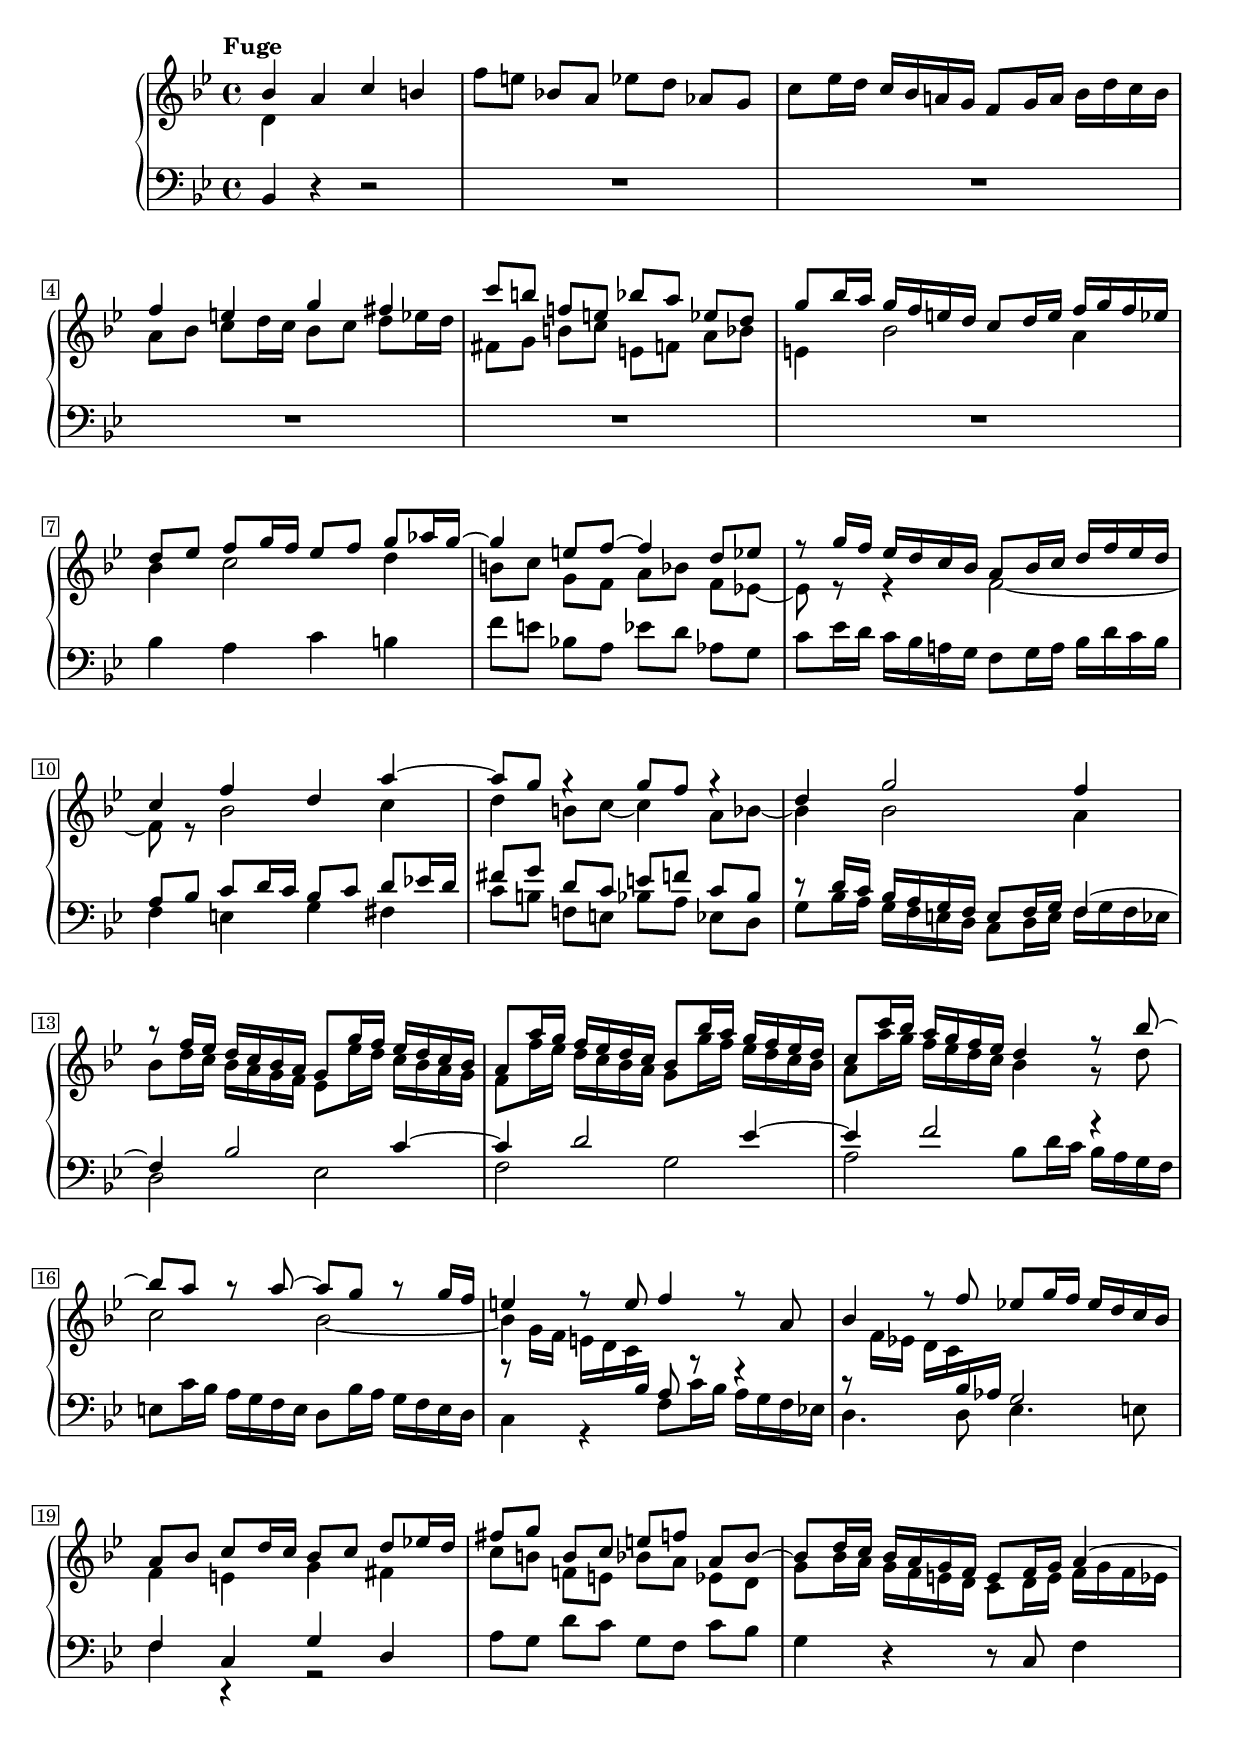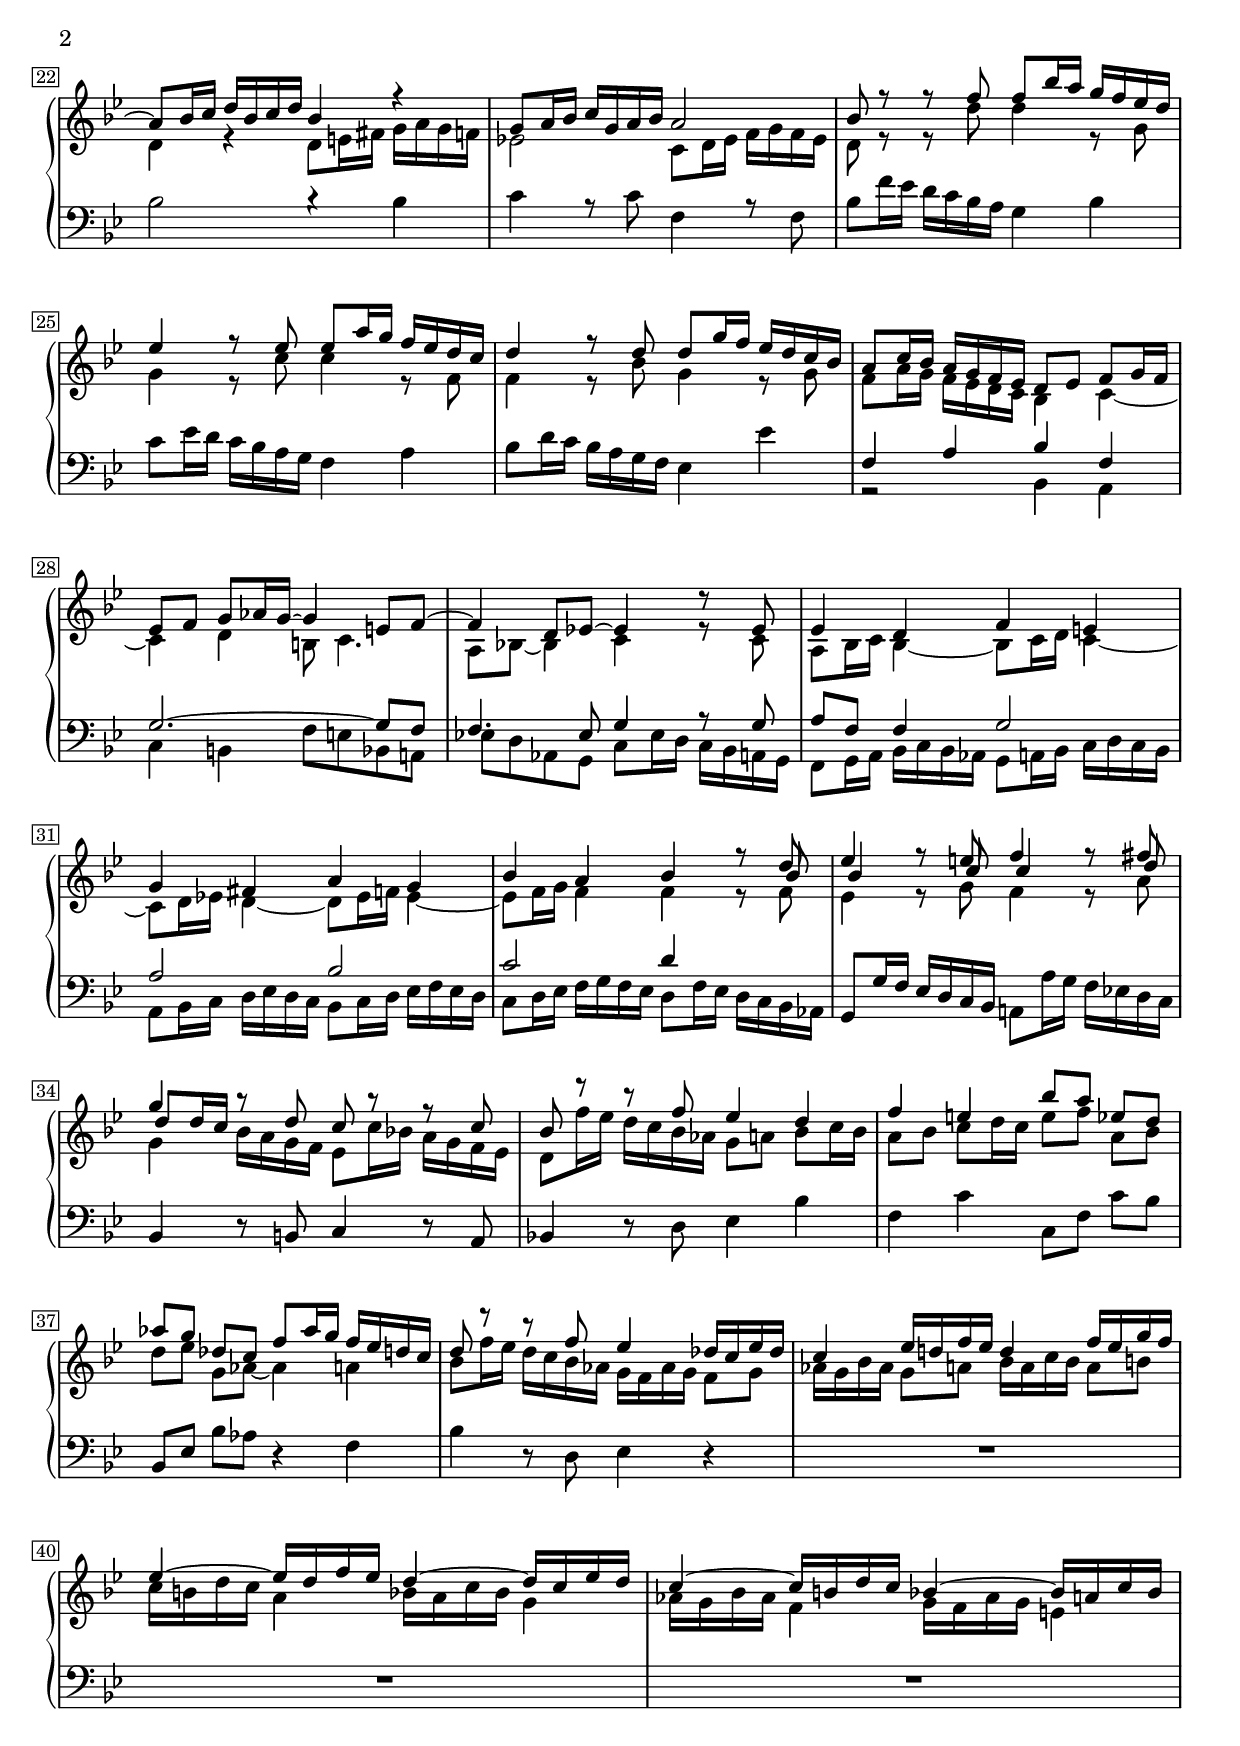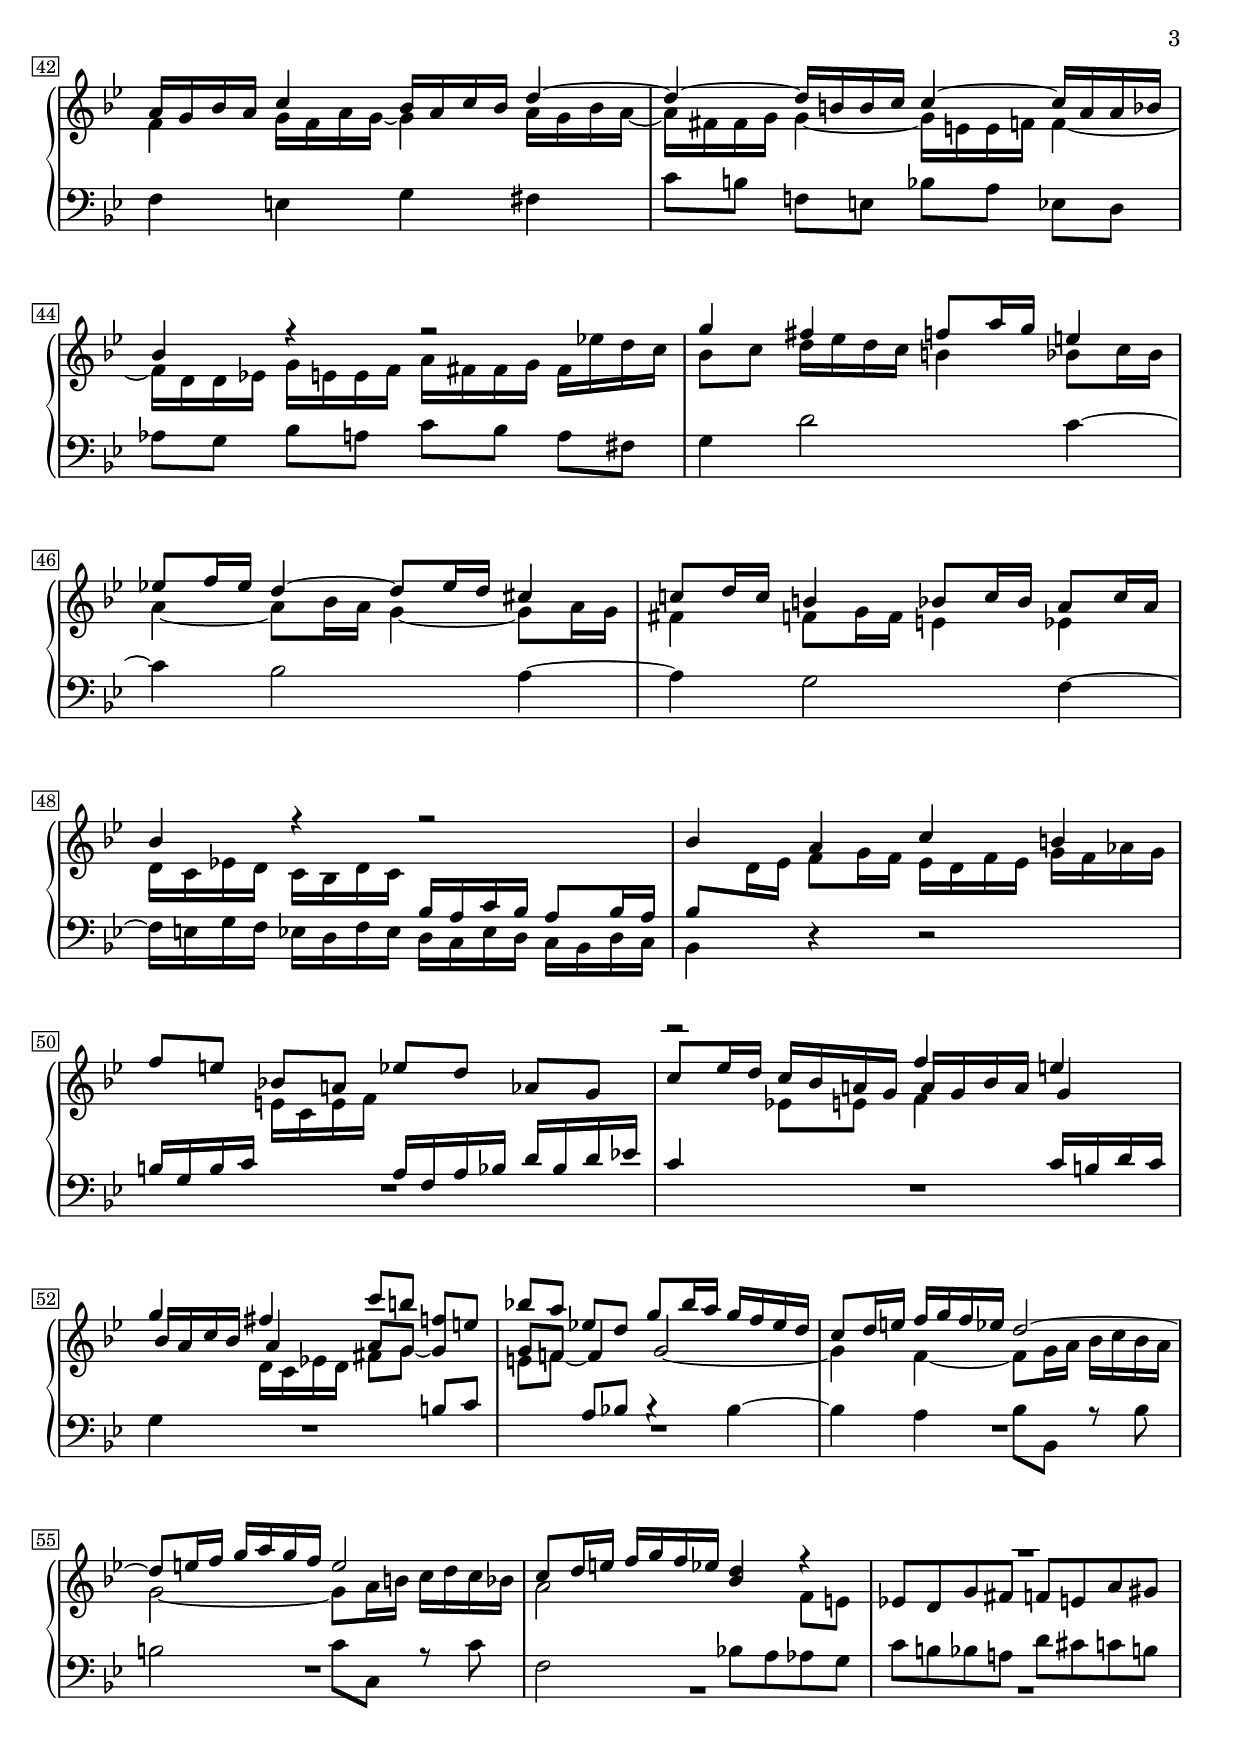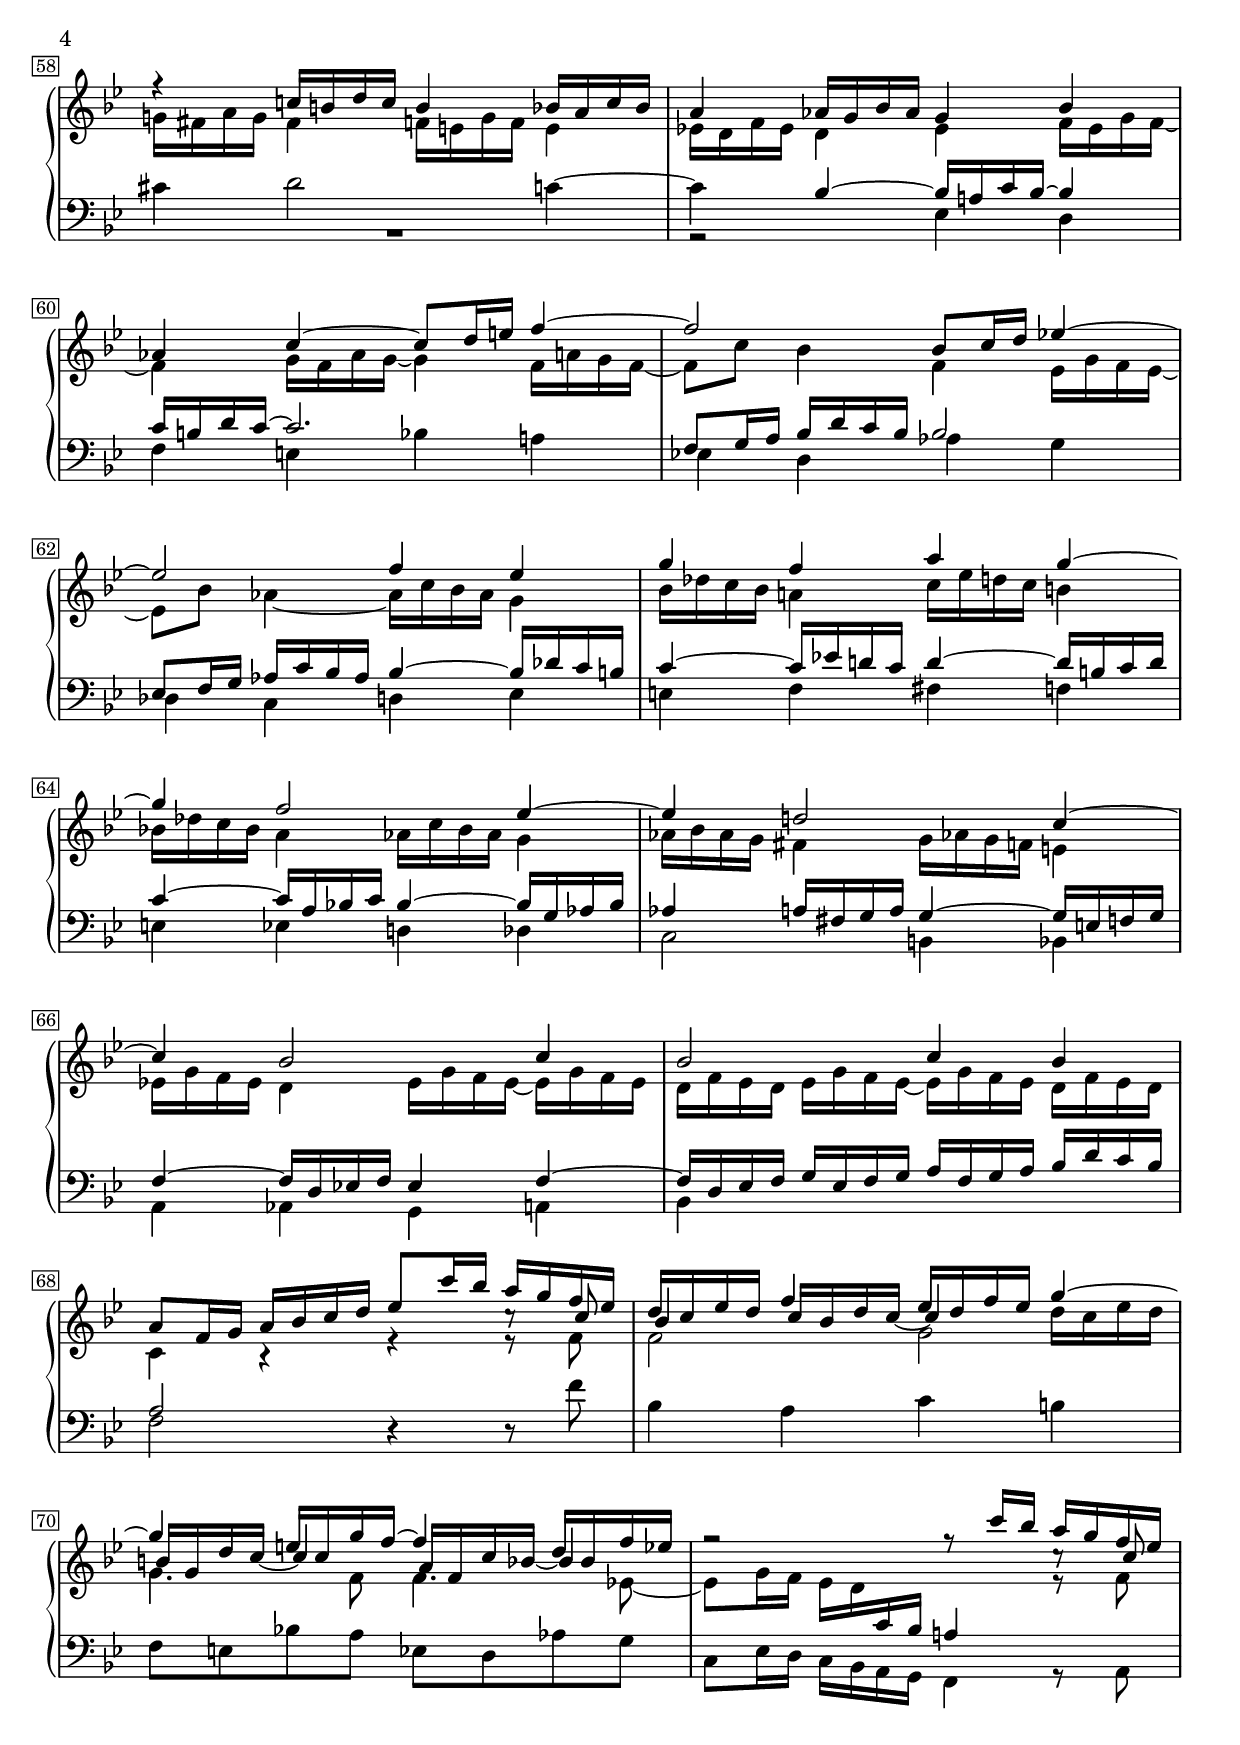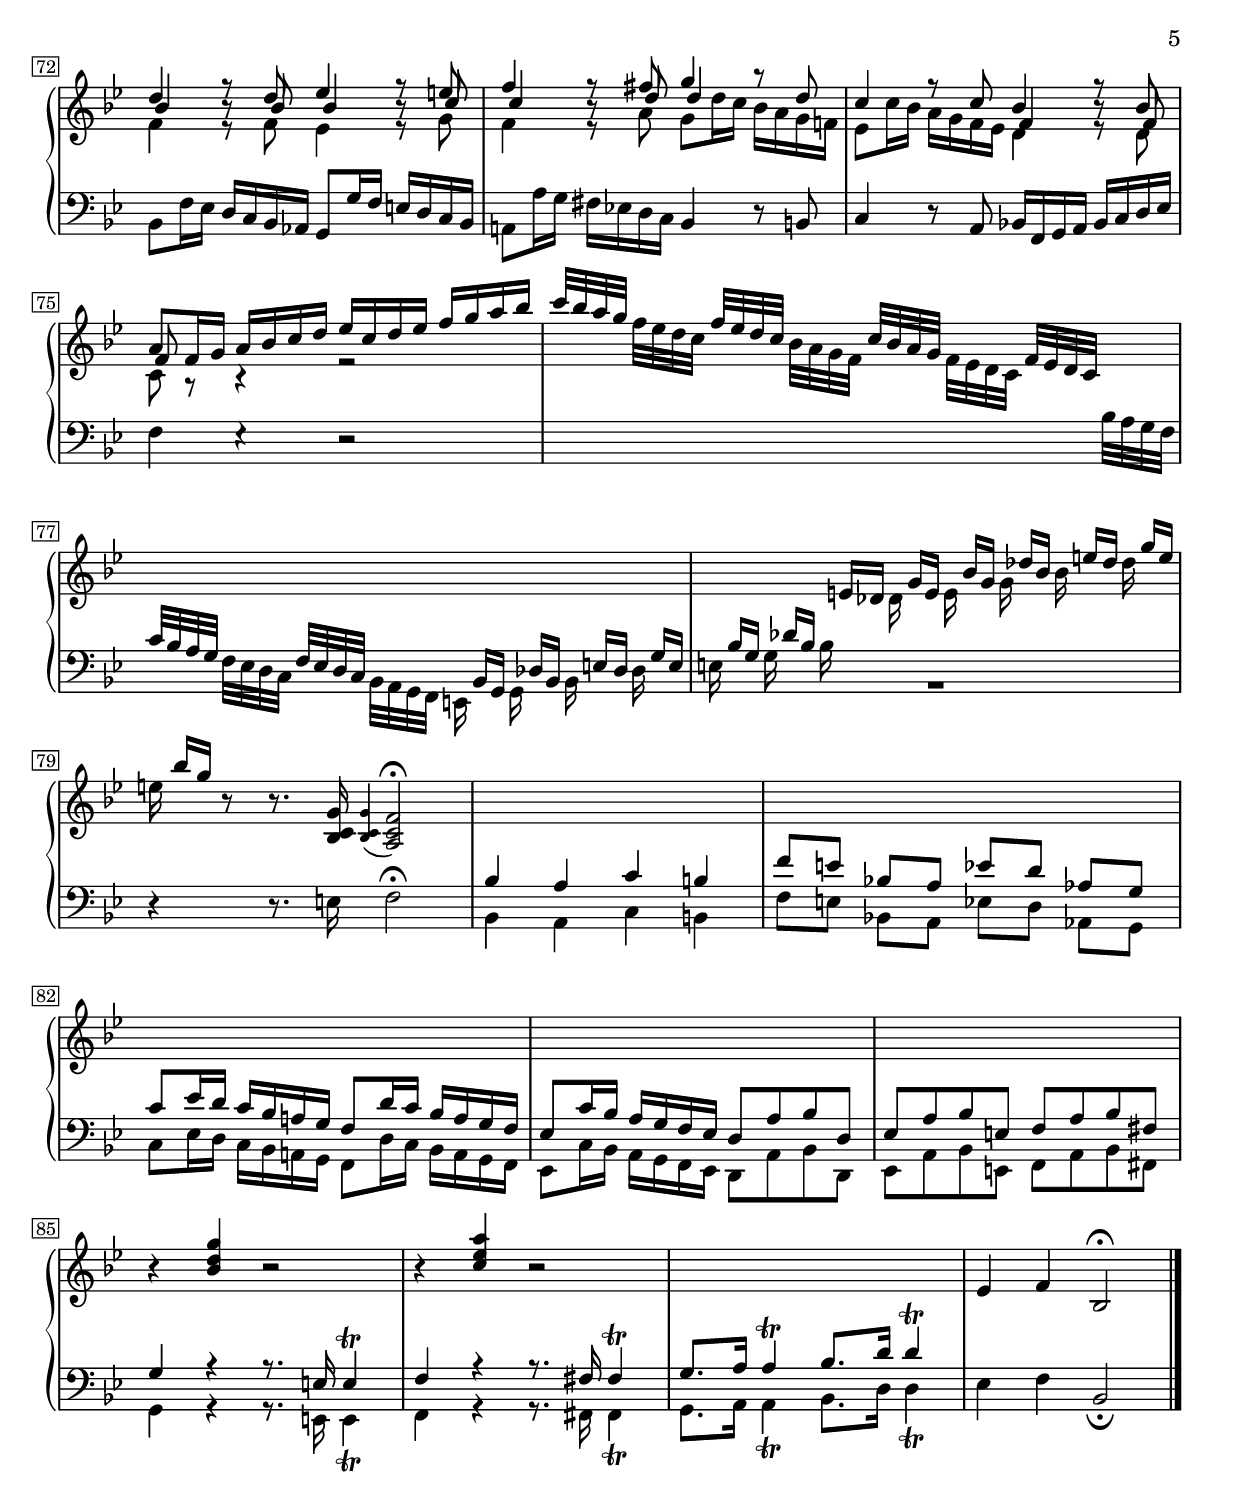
Global = {
  \key bes \major
  \time 4/4
  \include "../global.ly"
}

Soprano = \context Voice = "one" \relative c'' {
  \voiceOne
  \stemUp\tieUp
  \override MultiMeasureRest.staff-position = #0
  \set Timing.baseMoment = #(ly:make-moment 1/4)
  \set Timing.beatStructure = 1,1,1,1
  %1
  | \tempo "Fuge"
  | s1*3
  | f4 e g fis
  %5
  | c'8 b f[ e] bes'[ a] ees d
  | g bes16 a g f e d c8 d16 e f g f ees
  | d8 ees f g16 f ees8 f g aes16 g~
  | g4 e8 f~ f4 d8 ees
  | f8\rest g16 f ees d c bes a8 bes16 c d f ees d
  %10
  | c4 f d a'~
  | a8 g g4\rest g8 f g4\rest
  | d g2 f4
  | r8 f16 ees d c bes a g8 g'16 f ees d c bes
  | a8 a'16 g f ees d c bes8 bes'16 a g f ees d
  %15
  | c8 c'16 bes a g f ees d4 r8 bes'~
  | bes a r a~ a g r g16 f
  | e4 r8 e f4 r8 a,
  | bes4 r8 f' ees g16 f ees d c bes
  | a8 bes c d16 c bes8 c d ees16 d
  %20
  | fis8 g b,[ c] e[ f] a, bes~
  | bes d16 c bes a g f e8 f16 g a4~
  | a8 bes16 c d bes c d bes4 r
  | g8 a16 bes c g a bes a2
  | bes8 r r f' f bes16 a g f ees d
  %25
  | ees4 r8 ees ees a16 g f ees d c
  | d4 r8 d d g16 f ees d c bes
  | a8 c16 bes a g f ees d8 ees f g16 f
  | ees8 f g aes16 g~ g4 e8 f~
  | f4 d8 ees~ ees4 d'8\rest ees,
  %30
  | ees4 d f e
  | g fis a g
  | bes a bes r8 d
  | ees4 r8 e f4 r8 fis
  | g4 r8 d c r r c
  %35
  | bes r r f' ees4 d
  | f e bes'8 a ees![ d]
  | aes' g des[ c] f aes16 g f ees d c
  | d8 r r f ees4 des16 c ees des
  | c4 ees16 d f ees d4 f16 ees g f
  %40
  | ees4~ ees16 d f ees d4~ d16 c ees d
  | c4~ c16 b d c bes4~ bes16 a c bes
  | a g bes a c4 bes16 a c bes d4~
  | d~ d16 b b c c4~ c16 a a bes
  | bes4 r r2
  %45
  | g'4 fis f8 a16 g e4
  | ees8 f16 ees d4~ d8 ees16 d cis4
  | c8 d16 c b4 bes8 c16 bes a8 c16 a
  | bes4 r r2
  | bes4 a c b
  %50
  | f'8 e bes[ a] ees'[ d] aes g
  | r2 f'4 e
  | g fis c'8[ b] f e
  | bes' a ees[ d] g bes16 a g f ees d
  | c8 d16 e f g f ees d2~
  %55
  | d8 e16 f g a g f e2
  | c8 d16 e f g f ees <bes d>4 r
  | \override MultiMeasureRest.staff-position = #4
    R1
  | r4 c16 b d c b4 bes16 a c bes
  | a4 aes16 g bes aes g4 bes
  %60
  | aes c~ c8 d16 e f4~
  | f2 bes,8 c16 d ees4~
  | ees2 f4 ees
  | g f a g~
  | g f2 ees4~
  %65
  | ees d2 c4~
  | c bes2 c4
  | bes2 c4 bes
  | a8 f16 g a bes c d ees8 c'16 bes a g f ees
  | d c ees d f4 ees16 d f ees g4~
  %70
  | g4 e16 c g' f~ f4 d16 bes f' ees
  | r2 r8 c'16 bes a g f es
  | d4 r8 d ees4 r8 e
  | f4 r8 fis8 g4 r8 d
  | c4 r8 c bes4 r8 bes
  %75
  | a8 f16 g a bes c d ees c d ees f g a bes
  | \stemNeutral
    \stemUp c32 bes a g \stemDown f[ ees d c]
    \stemUp f ees d c \stemDown bes[ a g f]
    \stemUp c' bes a g \stemDown f[ ees d c]
    \stemUp f ees d c s8
  | s1*8
  %85
  | b'4\rest <bes d g> b2\rest
  | b4\rest <c ees a> b2\rest
  | s1*2
    \fine
}

Alto = \context Voice = "two" \relative c' {
  \voiceTwo
  %1
  | \stemUp
    bes'4 a c b
  | \stemNeutral
    f'8 e bes[ a] ees'[ d] aes g
  | c8 ees16 d c bes a g f8 g16 a bes d c bes
  | \stemDown\tieDown
    a8 bes c d16 c bes8 c d ees16 d
  %5
  | fis,8 g b[ c] e,[ f] a bes
  | e,4 bes'2 a4
  | bes c2 d4
  | b8 c g[ f] a[ bes] f ees~
  | ees e\rest e4\rest f2~
  %10
  | f8 e\rest bes'2 c4
  | d b8 c~ c4 a8 bes~
  | bes4 bes2 a4
  | bes8 d16 c bes a g f ees8 ees'16 d c bes a g
  | f8 f'16 ees d c bes a g8 g'16 f ees d c bes
  %15
  | a8 a'16 g f ees d c bes4 g8\rest d'
  | c2 bes~
  | bes4 s2.
  | s1
  | f4 e g fis
  %20
  | c'8 b f[ e] bes'[ a] ees d
  | g bes16 a g f e d c8 d16 e f g f ees
  | d4 r d8 e16 fis g a g f
  | ees2 c8 d16 ees f g f ees
  | d8 r r d' d4 r8 g,
  %25
  | g4 r8 c c4 r8 f,
  | f4 r8 bes g4 r8 g
  | f a16 g f ees d c bes4 c~
  | c d b8 c4.
  | a8 bes~ bes4 c r8 c
  %30
  | a8 bes16 c bes4~ bes8 c16 d c4~
  | c8 d16 ees d4~ d8 ees16 f ees4~
  | ees8 f16 g f4 f s8 \stemUp\shiftOn bes
  | bes4 s8 c c4 s8 d
  | d8 d16 c s2.
  | s1*16
  %51
  | c8 ees16 d c bes a g a g bes a g4
  | bes16 a c bes a4
    \shiftOff
    \once\override Beam.positions = #'(1.7 . 1.4)
    a8
    \once\override NoteColumn.force-hshift = #0 g~
    g4
  | \once\override Beam.positions = #'(1.5 . 1.2)
    g8
    \shiftOn
    \once\override NoteColumn.force-hshift = #0 f~
    f4 g2~
  | \stemDown
    g4 f~ f8 g16 a bes c bes a
  %55
  | g2~ g8 a16 b c d c bes
  | a2 s4 f8 e
  | \stemNeutral
    ees d g fis f e a gis
  | \stemDown
    g16 fis a g fis4 f16 e g f e4
  | ees16 d f ees d4 ees f16 ees g f~
  %60
  | f4 g16 f aes g~ g4 f16 a g f~
  | f8 c' bes4 f ees16 g f ees~
  | ees8 bes' aes4~ aes16 c bes aes g4
  | bes16 des c bes a4 c16 ees d c b4
  | bes16 des c bes a4 aes16 c bes aes g4
  %65
  | aes16 bes aes g fis4 g16 aes g f e4
  | ees16 g f ees d4 ees16 g f ees~ ees g f ees
  | d f ees d ees g f ees~ ees g f ees d f ees d
  | c4 r r c'8\rest \stemUp c
  | bes4 c16 bes d c~ c4 \stemDown d16 c ees d
  %70
  | \stemUp b16 g d' c~ c4 a16 f c' bes~ bes4
  | s2. c8\rest c
  | bes4 b8\rest bes bes4 b8\rest c
  | c4 b8\rest d d4 s
  | s2 f,4 b8\rest f
  %75
  | f s s2.
  | s1*2
  | \change Staff = "lower" \voiceThree
    \omit TupletNumber
    \tuplet 3/2 { s16 bes,[ g] } \tuplet 3/2 { s des'[ bes] }
    \change Staff = "upper" \voiceTwo \stemUp
    \tuplet 3/2 { s e[ des] } \tuplet 3/2 { s g[ e] } \tuplet 3/2 { s bes'[ g] }
    \tuplet 3/2 { s des'[ bes] } \tuplet 3/2 { s e[ des] } \tuplet 3/2 { s g[ e] }
  | \tuplet 3/2 { s bes'[ g] } s8 s2.
}

Tenor = \context Voice = "three" \relative c {
  \voiceThree
  %1
  | \change Staff = "upper" \stemDown
    d'4 s2.
    \change Staff = "lower"  \stemNeutral\tieNeutral
  | s1*5
  %7
  | bes4 a c b
  | f'8 e bes[ a] ees'[ d] aes g
  | c8 ees16 d c bes a g f8 g16 a bes d c bes
  %10
  | \stemUp\tieUp
    a8 bes c d16 c bes8 c d ees16 d
  | fis8 g d[ c] e[ f] c bes
  | d8\rest d16 c bes a g f e8 f16 g
    \once\override Tie.extra-offset = #'(0 . 1)
    f4~
  | f bes2 c4~
  | c d2 ees4~
  %15
  | ees f2 g4\rest
  | s1
  | \change Staff = "upper" \voiceTwo
    g,8\rest g'16 f e d c
    \change Staff = "lower" \voiceThree
    bes a8 g'\rest e4\rest
  | r8
    \change Staff = "upper" \voiceTwo
    f16 ees d c
    \change Staff = "lower" \voiceThree
    bes aes g2
  | f4 c g' d
  %20
  | \stemNeutral
    a'8 g d'[ c] g[ f] c' bes
  | g4 d\rest d8\rest c f4
  | bes2 b4\rest bes
  | c r8 c8 f,4 r8 f
  | bes8 f'16 ees d c bes a g4 bes
  %25
  | c8 ees16 d c bes a g f4 a
  | bes8 d16 c bes a g f ees4 ees'
  | \stemUp
    f, a bes f
  | g2.~ g8 f
  | f4. ees8 g4 r8 g
  %30
  | a f f4 g2
  | a bes
  | c d4
    \change Staff = "upper" \voiceTwo
    r8 f
  | ees4 r8 g f4 r8 a
  | g4 bes16 a g f ees8 c'16 bes a g f ees
  %35
  | d8 f'16 ees d c bes aes g8 a bes c16 bes
  | a8 bes c d16 c e8[ f] a, bes
  | d ees g,[ aes]~ aes4 a
  | bes8 f'16 ees d c bes aes g f aes g f8 g
  | aes16 g bes aes g8 a bes16 a c bes a8 b
  %40
  | c16 b d c a4 bes16 a c bes g4
  | aes16 g bes aes f4 g16 f aes g e4
  | f4 g16 f a g~ g4 a16 g bes a~
  | a fis fis g g4~ g16 e e f f4~
  | f16 d d ees g e e f a fis fis g fis ees' d c
  %45
  | bes8 c d16 ees d c b4 bes8 c16 bes
  | a4~ a8 bes16 a g4~ g8 a16 g
  | fis4 f8 g16 f e4 ees
  | d16 c ees d c bes d c
    \change Staff = "lower" \voiceThree
    bes a c bes a8 bes16 a
  | bes8
    \change Staff = "upper" \voiceTwo
    d16 ees f8 g16 f ees d f ees g f aes g
  %50
  | \change Staff = "lower" \voiceThree
    b, g b c
    \change Staff = "upper" \voiceTwo
    e c e f
    \change Staff = "lower" \voiceThree
    a, f a bes d bes d ees
  | c4
    \change Staff = "upper" \voiceTwo
    ees8 e f4
    \change Staff = "lower" \voiceThree
    c16 b d c
  | \once\stemDown g4
    \change Staff = "upper" \voiceTwo
    d'16 c ees d fis8[ g]
    \change Staff = "lower" \voiceThree
    b, c
  | \change Staff = "upper" \voiceTwo
    e8 f
    \change Staff = "lower" \voiceThree
    a,[ bes] b4\rest \stemNeutral\tieNeutral bes~
  | bes a bes8 bes, r bes'
  %55
  | b2 c8 c, r c'
  | f,2 bes8 a aes g
  | c b bes a d cis c b
  | cis4 d2 c4~
  | c \stemUp\tieUp bes~ bes16 a c bes~ bes4
  %60
  | c16 b d c~ c2.
  | f,8 g16 a bes d c bes bes2
  | ees,8 f16 g aes c bes aes bes4~ bes16 des c b
  | c4~ c16 ees d c d4~ d16 b c d
  | c4~ c16 a bes c bes4~ bes16 g aes bes
  %65
  | aes4 a16 fis g a g4~ g16 e f g
  | f4~ f16 d ees f ees4 f~
  | f16 d ees f g ees f g a f g a bes d c bes
  | a2 s4
    \change Staff = "upper" \voiceTwo
    r8 f'
  | f2 g
  %70
  | g4. f8 f4. ees8~
  | ees8 g16 f ees d
    \change Staff = "lower" \voiceThree
    c bes a4
    \change Staff = "upper" \voiceTwo
    r8 f'
  | f4 r8 f ees4 r8 g
  | f4 r8 a g d'16 c bes a g f
  | ees8 c'16 bes a g f ees d4 r8 d
  %75
  | c8 r r4 r2
  | \change Staff = "lower" \voiceThree
    s1
  | s2
    \omit TupletNumber
    \tuplet 3/2 { s16 bes,[ g] } \tuplet 3/2 { s des'[ bes] }
    \tuplet 3/2 { s16 e[ des] } \tuplet 3/2 { s g[ e] }
  | \stemDown
    \tuplet 3/2 { e16 s8 } \tuplet 3/2 { g16 s8 } \tuplet 3/2 { bes16 s8 }
    \change Staff = "upper" \voiceTwo
    \tuplet 3/2 { des16 s8 } \tuplet 3/2 { e16 s8 }
    \tuplet 3/2 { g16 s8 } \tuplet 3/2 { bes16 s8 } \tuplet 3/2 { des16 s8 }
  | \tuplet 3/2 { e16 s8 } b8\rest b8.\rest
    \stemUp <bes, c g'>16 \appoggiatura q4 <a c f>2^\fermata
  %80
  | \change Staff = "lower" \voiceThree
    bes4 a c b
  | f'8 e bes[ a] ees' d aes[ g]
  | c8 ees16 d c bes a g f8 d'16 c bes a g f
  | ees8 c'16 bes a g f ees d8 a' bes d,
  | ees a bes e, f a bes fis
  %85
  | g4 r r8. e16 e4\trill
  | f4 r r8. fis16 fis4\trill
  | g8. a16 a4\trill bes8. d16 d4\trill
  | \change Staff = "upper" \voiceTwo \stemUp
    ees f bes,2^\fermata
}

Bass = \context Voice = "four" \relative c {
  \voiceFour
  \override MultiMeasureRest.staff-position = #0
  %1
  | \stemNeutral
    bes4 d\rest d2\rest
  | R1*5
  | s1*3
  %10
  | \stemDown\tieDown
    f4 e g fis
  | c'8 b f[ e] bes'[ a] ees d
  | g8 bes16 a g f e d c8 d16 e f g f ees
  | d2 ees
  | f g
  %15
  | a bes8 d16 c bes a g f
  | e8 c'16 bes a g f e d8 bes'16 a g f e d
  | c4 r f8 c'16 bes a g f ees
  | d4. d8 ees4. e8
  | f4 r r2
  %20
  | s1*7
  | r2 bes,4 a
  | c b f'8 e bes a
  | ees' d aes g c ees16 d c bes a g
  %30
  | f8 g16 a bes c bes aes g8 a16 bes c d c bes
  | a8 bes16 c d ees d c bes8 c16 d ees f ees d
  | c8 d16 ees f g f ees d8 f16 ees d c bes aes
  | \stemNeutral\tieNeutral
    g8 g'16 f ees d c bes a8 a'16 g f ees d c
  | bes4 d8\rest b c4 d8\rest a
  %35
  | bes4 d8\rest d ees4 bes'
  | f c' c,8[ f] c' bes
  | bes, ees bes'[ aes] d,4\rest f
  | bes d,8\rest d ees4 d\rest
  | R1*3
  %42
  | f4 e g fis
  | c'8 b f[ e] bes'[ a] ees d
  | aes' g bes[ a] c[ bes] a fis
  %45
  | g4 d'2 c4~
  | c bes2 a4~
  | a g2 f4~
  | \stemDown\tieDown
    f16 e g f ees d f ees d c ees d c bes d c
  | bes4 d4\rest d2\rest
  %50
  | R1*5
  | \once\override MultiMeasureRest.extra-offset = #'(-1 . 0)
    R1
  | \override MultiMeasureRest.staff-position = #-4
    R1*3
  %59
  | r2 ees4 d
  | f e bes' a
  | ees d aes' g
  | des c d ees
  | e f fis f
  | e ees d des
  %65
  | c2 b4 bes
  | a aes g a
  | bes s2.
  | f'2  d4\rest d8\rest f'8
  | bes,4 a c b
  %70
  | f8 e bes' a ees d aes' g
  | c,8 ees16 d c bes a g f4 r8 a
  | \stemNeutral bes f'16 ees d c bes aes g8 g'16 f e d c bes
  | a8 a'16 g fis ees d c bes4 d8\rest b
  | c4 d8\rest a bes16 f g a bes c d ees
  %75
  | f4 e\rest d2\rest
  | s2. s8 bes'32a g f
  | \stemUp c' bes a g \stemDown f[ ees d c]
    \stemUp f ees d c \stemDown bes[ a g f]
    \stemDown
    \omit TupletNumber
    \tuplet 3/2 { e16 s8 }
    \tuplet 3/2 { g16 s8 }
    \tuplet 3/2 { bes16 s8 }
    \tuplet 3/2 { des16 s8 }
  | R1
  | d4\rest d8.\rest e16 f2^\fermata
  %80
  | bes,4 a c b
  | f'8 e bes[ a] ees' d aes[ g]
  | c8 ees16 d c bes a g f8 d'16 c bes a g f
  | ees8 c'16 bes a g f ees d8 a' bes d,
  | ees a bes e, f a bes fis
  %85
  | g4 r r8. e16 e4\trill
  | f4 r4 r8. fis16 fis4\trill
  | g8. a16 a4\trill bes8. d16 d4\trill
  | \stemNeutral ees4 f bes,2\fermata
    \fine
}

forceBreaks = {
  % page 1
  % \repeat unfold 2 { s1\noBreak } s1\break\noPageBreak
  % \repeat unfold 2 { s1\noBreak } s1\break\noPageBreak
  % \repeat unfold 2 { s1\noBreak } s1\break\noPageBreak
  % \repeat unfold 2 { s1\noBreak } s1\pageBreak
  % page 2
}

\score {
  \new PianoStaff
  <<
    \accidentalStyle Score.piano
    \context Staff = "upper" <<
      \set Staff.midiInstrument = #"acoustic grand"
      \Global
      \clef treble
      \Soprano
      \Alto
    >>
    \context Staff = "lower" <<
      \set Staff.midiInstrument = #"acoustic grand"
      \Global
      \clef bass
      \Tenor
      \Bass
    >>
    \new Devnull \forceBreaks
  >>
  \header {
    composer = ##f % "Johann Sebastian Bach"
    opus = ##f % "BWV 898"
    title = ##f
    subtitle = ##f
  }
  \layout {
    \context {
      \PianoStaff
      \override Parentheses.font-size = #-2
      \override TextScript.font-shape = #'italic
      \override TextScript.font-size = #-1
    }
  }
  \midi {
    \tempo 4 = 100
  }
}
